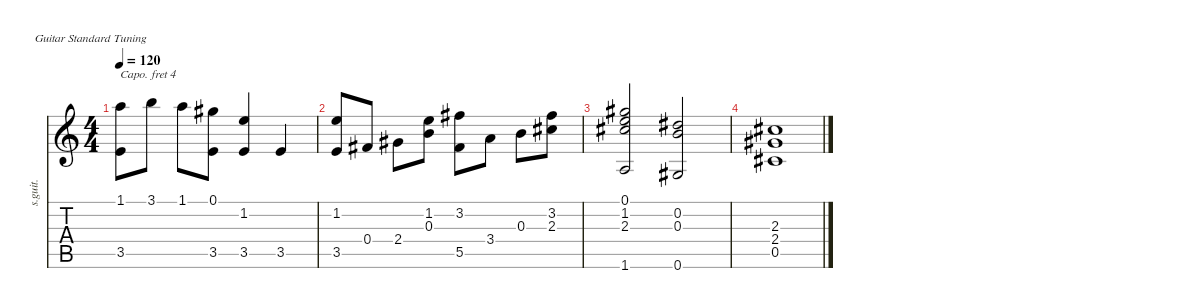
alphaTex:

\defaultSystemsLayout 4
\hideDynamics
\bracketExtendMode nobrackets
\track ("Steel Guitar" "s.guit.") {instrument acousticguitarsteel}
\staff {score tabs}
\capo 4
\tuning (E4 B3 G3 D3 A2 E2)
\ts (4 4)
\tempo 120
\clef g2
\ks c
(1.1 3.5).8{dy mf beam Down} 3.1.8{beam Down} 1.1.8{beam Down} (0.1{acc #} 3.5).8{beam Down} (1.2 3.5).4{beam Up} 3.5.4{beam Up} |
(1.2 3.5).8{beam Up} 0.4{acc #}.8{beam Up} 2.4{acc #}.8{beam Down} (1.2 0.3).8{beam Down} (5.5{acc #} 3.2{acc #}).8{beam Down} 3.4.8{beam Down} 0.3.8{beam Down} (3.2{acc #} 2.3{acc #}).8{beam Down} |
(0.1{acc #} 1.2 2.3{acc #} 1.6).2{beam Up} (0.3 0.2{acc #} 0.6{acc #}).2{beam Up} |
(2.3{acc #} 2.4{acc #} 0.5{acc #}).1{beam Up}
